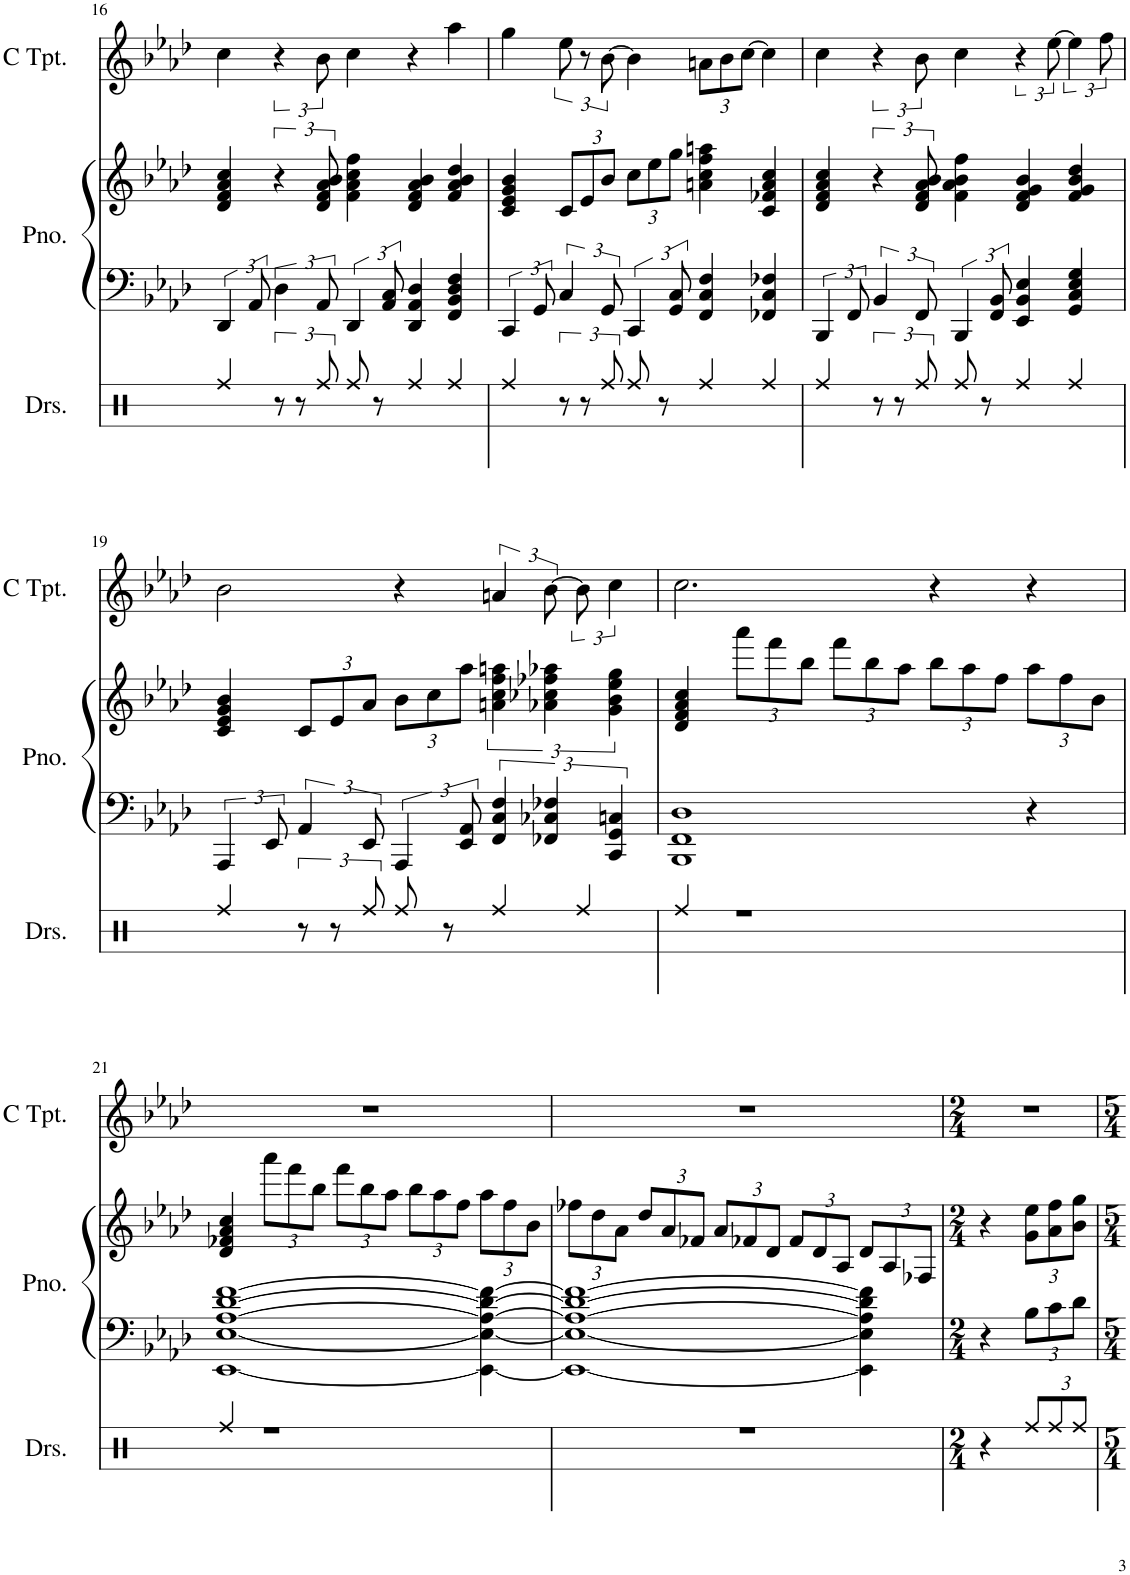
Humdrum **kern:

**kern	**kern	**kern	**kern
*part3	*part2	*part2	*part1
*staff4	*staff3	*staff2	*staff1
*I"Drumset	*I"Piano	*	*I"C Trumpet
*I'Drs.	*I'Pno.	*	*I'C Tpt.
!!LO:PB:g=z
*clefX	*clefF4	*clefG2	*clefG2
*k[]	*k[b-e-a-d-]	*k[b-e-a-d-]	*k[b-e-a-d-]
*M5/4	*M5/4	*M5/4	*M5/4
=16	=16	=16	=16
4Rdd/	6DD-/	4d-/ 4f/ 4a-/ 4cc/	4cc\
.	12AA-/	.	.
12r	6D-\	6r	6r
12r	.	.	.
12Rdd/	12AA-/	12d-/ 12f/ 12a-/ 12b-/	12b-\
8Rdd/	6DD-/	4f\ 4a-\ 4cc\ 4ff\	4cc\
8r	.	.	.
.	12AA-/ 12C/	.	.
4Rdd/	4DD-/ 4AA-/ 4D-/	4d-/ 4f/ 4a-/ 4b-/	4r
4Rdd/	4FF/ 4BB-/ 4D-/ 4F/	4f/ 4a-/ 4b-/ 4dd-/	4aa-\
=17	=17	=17	=17
4Rdd/	6CC/	4c/ 4e-/ 4g/ 4b-/	4gg\
.	12GG/	.	.
*	*	*Xbrackettup	*
12r	6C/	12c/L	12ee-\
12r	.	12e-/	12r
12Rdd/	12GG/	12b-/J	[12b-\
8Rdd/	6CC/	12cc\L	4b-\]
.	.	12ee-\	.
8r	.	.	.
.	12GG/ 12C/	12gg\J	.
*	*	*	*Xbrackettup
4Rdd/	4FF/ 4C/ 4F/	4an\ 4cc\ 4ff\ 4aan\	12an\L
.	.	.	12b-\
.	.	.	[12cc\J
4Rdd/	4FF-X/ 4C/ 4F-X/	4c/ 4f-X/ 4a/ 4cc/	4cc\]
=18	=18	=18	=18
4Rdd/	6BBB-/	4d-/ 4f/ 4a-/ 4cc/	4cc\
.	12FF/	.	.
*	*	*brackettup	*brackettup
12r	6BB-/	6r	6r
12r	.	.	.
12Rdd/	12FF/	12d-/ 12f/ 12a-/ 12b-/	12b-\
8Rdd/	6BBB-/	4f\ 4a-\ 4b-\ 4ff\	4cc\
8r	.	.	.
.	12FF/ 12BB-/	.	.
4Rdd/	4EE-/ 4BB-/ 4E-/	4d-/ 4f/ 4g/ 4b-/	6r
.	.	.	[4ee-\
4Rdd/	4GG/ 4C/ 4E-/ 4G/	4f/ 4g/ 4b-/ 4dd-/	.
.	.	.	12ff\
!!LO:LB:g=z
=19	=19	=19	=19
4Rdd/	6AAA-/	4c/ 4e-/ 4g/ 4b-/	2b-\
.	12EE-/	.	.
*	*	*Xbrackettup	*
12r	6AA-/	12c/L	.
12r	.	12e-/	.
12Rdd/	12EE-/	12a-/J	.
8Rdd/	6AAA-/	12b-\L	4r
.	.	12cc\	.
8r	.	.	.
.	12EE-/ 12AA-/	12aa-\J	.
*	*	*brackettup	*
4Rdd/	6FF/ 6C/ 6F/	6an\ 6cc\ 6ff\ 6aan\	6an/
.	6FF-X/ 6C-X/ 6F-X/	6a-X\ 6cc-X\ 6ff-X\ 6aa-X\	[12b-\
4Rdd/	.	.	12b-\]
.	6CC/ 6GG/ 6Cn/	6g\ 6b-\ 6ee-\ 6gg\	6cc\
=20	=20	=20	=20
4Rdd/	1BBB- 1FF 1D-	4d-/ 4f/ 4a-/ 4cc/	2.cc\
*	*	*Xbrackettup	*
1r	.	12aaa-\L	.
.	.	12fff\	.
.	.	12bb-\J	.
.	.	12fff\L	.
.	.	12bb-\	.
.	.	12aa-\J	.
.	.	12bb-\L	4r
.	.	12aa-\	.
.	.	12ff\J	.
.	4r	12aa-\L	4r
.	.	12ff\	.
.	.	12b-\J	.
!!LO:LB:g=z
=21	=21	=21	=21
4Rdd/	[1EE- [1E- [1A- [1d- [1f	4d-/ 4f-X/ 4a-/ 4cc/	4%5r
1r	.	12aaa-\L	.
.	.	12fff\	.
.	.	12bb-\J	.
.	.	12fff\L	.
.	.	12bb-\	.
.	.	12aa-\J	.
.	.	12bb-\L	.
.	.	12aa-\	.
.	.	12ff\J	.
.	4EE-\_ 4E-\_ 4A-\_ 4d-\_ 4f\_	12aa-\L	.
.	.	12ff\	.
.	.	12b-\J	.
=22	=22	=22	=22
4%5r	1EE-_ 1E-_ 1A-_ 1d-_ 1f_	12ff-X\L	4%5r
.	.	12dd-\	.
.	.	12a-\J	.
.	.	12dd-/L	.
.	.	12a-/	.
.	.	12f-X/J	.
.	.	12a-/L	.
.	.	12f-X/	.
.	.	12d-/J	.
.	.	12f-/L	.
.	.	12d-/	.
.	.	12A-/J	.
.	4EE-\] 4E-\] 4A-\] 4d-\] 4f\]	12d-/L	.
.	.	12A-/	.
.	.	12F-X/J	.
=23	=23	=23	=23
*M2/4	*M2/4	*M2/4	*M2/4
4r	4r	4r	2r
*Xbrackettup	*Xbrackettup	*	*
12Rdd/L	12B-\L	12g\ 12ee-\L	.
12Rdd/	12c\	12a-\ 12ff\	.
12Rdd/J	12d-\J	12b-\ 12gg\J	.
=	=	=	=
*-	*-	*-	*-
